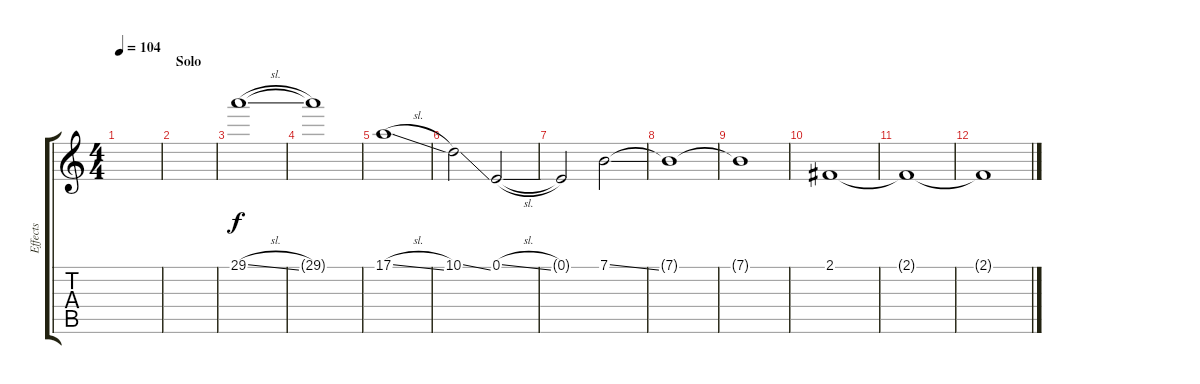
\track ("Effects" "Effects") {instrument whistle}
\staff {score tabs}
\tuning (E4 B3 G3 D3 A2 E2) {hide}
\ts (4 4)
\tempo 104
\clef g2
\ks c
|
\section ("" "Solo")
|
29.1{sl}.1 |
29.1{t}.1 |
17.1{sl}.1 |
10.1{ss}.2 0.1{sl}.2 |
0.1{t}.2 7.1{ss}.2 |
7.1{t}.1 |
7.1{t}.1 |
2.1.1{volume 0} |
2.1{t}.1 |
2.1{t}.1
